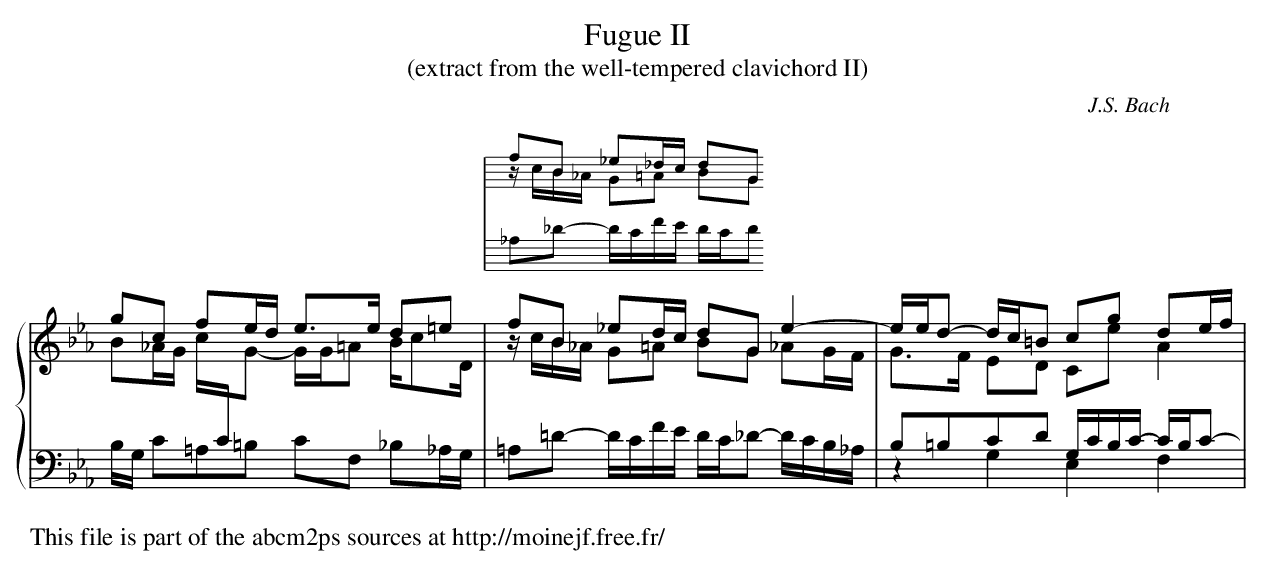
X:1
T:Fugue II
T:(extract from the well-tempered clavichord II)
C:J.S. Bach
M:none
L:1/8
K:Cm
%%staves 1s 3s | {(1 2) 3}
V:1s name="Ossia"
V:3s
V:1
gc fe/d/ e>e d=e\
V:2
B_A/G/ c/[I:staff +1]C/[I:staff -1]G- G/G/=A B/cD/\
V:3
B,/G,/ C=A,=B, CF, _B,_A,/G,/\
%%staves (1s 2) 3s | {(1 2) 3}
V:1s
|fB _e_d/c/ dG\
V:3s
|_A,_D- D/C/F/E/ D/C/D\
V:1
|fB _ed/c/ dG\
V:2
|z/c/B/_A/ G=A BG\
V:3
|=A,=D- D/C/F/E/ D/C/_D-\
%%staves 1s 3s | {(1 2) (3 4)}
V:1
 e2-|e/e/d- d/c/=B cg de/f/|
V:2
 _AG/F/|G>F ED CeA2|
V:3
 D/C/B,/_A,/|B,=B,CD G,/C/B,/C/- C/B,/C-|
V:4
 x2|z2G,2E,2F,2|
